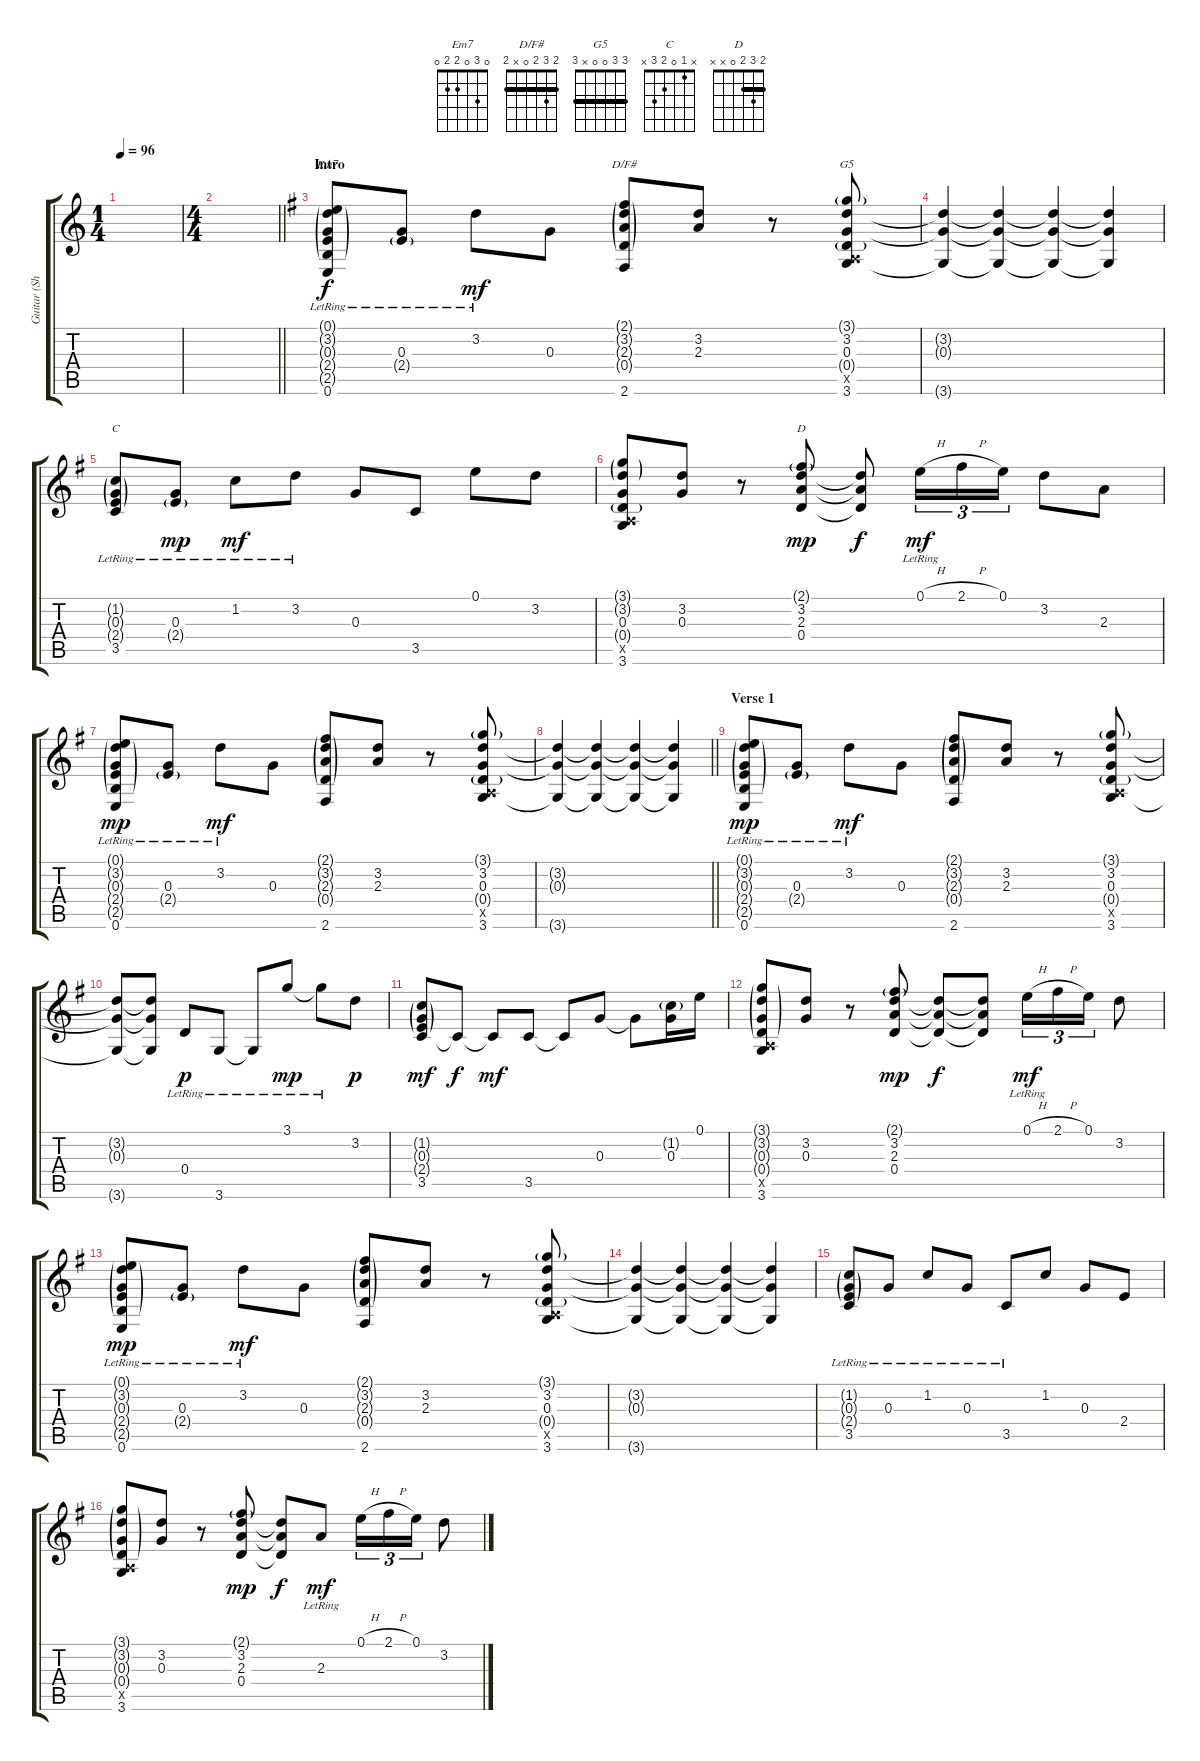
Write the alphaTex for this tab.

\track ("Guitar (Show Chords)" "Guitar (Sh") {instrument acousticguitarsteel}
\staff {score tabs}
\tuning (E4 B3 G3 D3 A2 E2) {hide}
\chord ("Em7" 0 3 0 2 2 0)
\chord ("D/F#" 2 3 2 0 x 2) {barre 2}
\chord ("G5" 3 3 0 0 x 3) {barre 3}
\chord ("C" x 1 0 2 3 x)
\chord ("D" 2 3 2 0 x x) {barre 2}
\ts (1 4)
\tempo 96
\clef g2
\ks c
|
\ts (4 4)
\barLineRight lightlight
|
\section ("" "Intro")
\ks g
(0.1{g} 3.2{g} 0.3{g lr} 2.4{g} 2.5{g} 0.6).8{ch "Em7"} (0.3 2.4{g lr}).8 3.2{lr}.8{dy mf} 0.3.8 (2.1{g} 3.2{g} 2.3{g} 0.4{g} 2.6).8{ch "D/F#"} (3.2 2.3).8 r.8 (3.1{g} 3.2 0.3 0.4{g} 0.5{x} 3.6).8{ch "G5"} |
(3.2{t} 0.3{t} 3.6{t}).4 (3.2{t} 0.3{t} 3.6{t}).4 (3.2{t} 0.3{t} 3.6{t}).4 (3.2{t} 0.3{t} 3.6{t}).4 |
(1.2{g} 0.3{g} 2.4{g} 3.5{lr}).8{ch "C"} (0.3 2.4{g lr}).8{dy mp} 1.2{lr}.8{dy mf} 3.2{lr}.8 0.3.8 3.5.8 0.1.8 3.2.8 |
(3.1{g} 3.2{g} 0.3 0.4{g} 0.5{x} 3.6).8 (3.2 0.3).8 r.8 (2.1{g} 3.2 2.3 0.4).8{ch "D" dy mp} (3.2{t} 2.3{t} 0.4{t}).8{dy f} 0.1{h lr}.16{tu (3 2) dy mf} 2.1{h}.16{tu (3 2)} 0.1.16{tu (3 2)} 3.2.8 2.3.8 |
(0.1{g} 3.2{g} 0.3{g lr} 2.4{g} 2.5{g} 0.6).8{dy mp} (0.3 2.4{g lr}).8 3.2{lr}.8{dy mf} 0.3.8 (2.1{g} 3.2{g} 2.3{g} 0.4{g} 2.6).8 (3.2 2.3).8 r.8 (3.1{g} 3.2 0.3 0.4{g} 0.5{x} 3.6).8 |
\barLineRight lightlight
(3.2{t} 0.3{t} 3.6{t}).4 (3.2{t} 0.3{t} 3.6{t}).4 (3.2{t} 0.3{t} 3.6{t}).4 (3.2{t} 0.3{t} 3.6{t}).4 |
\section ("" "Verse 1")
(0.1{g} 3.2{g} 0.3{g lr} 2.4{g} 2.5{g} 0.6).8{dy mp} (0.3 2.4{g lr}).8 3.2{lr}.8{dy mf} 0.3.8 (2.1{g} 3.2{g} 2.3{g} 0.4{g} 2.6).8 (3.2 2.3).8 r.8 (3.1{g} 3.2 0.3 0.4{g} 0.5{x} 3.6).8 |
(3.2{t} 0.3{t} 3.6{t}).8 (3.2{t} 0.3{t} 3.6{t}).8 0.4{lr}.8{dy p} 3.6{lr}.8 3.6{lr t}.8 3.1{lr}.8{dy mp} 3.1{lr t}.8 3.2.8{dy p} |
(1.2{g} 0.3{g} 2.4{g} 3.5).8{dy mf} 3.5{t}.8{dy f} 3.5{t}.8{dy mf} 3.5.8 3.5{t}.8 0.3.8 0.3{t}.8 (1.2{g} 0.3).16 0.1.16 |
(3.1{g} 3.2{g} 0.3{g} 0.4{g} 0.5{x} 3.6).8 (3.2 0.3).8 r.8 (2.1{g} 3.2 2.3 0.4).8{dy mp} (3.2{t} 2.3{t} 0.4{t}).8{dy f} (3.2{t} 2.3{t} 0.4{t}).8 0.1{h lr}.16{tu (3 2) dy mf} 2.1{h}.16{tu (3 2)} 0.1.16{tu (3 2)} 3.2.8 |
(0.1{g} 3.2{g} 0.3{g lr} 2.4{g} 2.5{g} 0.6).8{dy mp} (0.3 2.4{g lr}).8 3.2{lr}.8{dy mf} 0.3.8 (2.1{g} 3.2{g} 2.3{g} 0.4{g} 2.6).8 (3.2 2.3).8 r.8 (3.1{g} 3.2 0.3 0.4{g} 0.5{x} 3.6).8 |
(3.2{t} 0.3{t} 3.6{t}).4 (3.2{t} 0.3{t} 3.6{t}).4 (3.2{t} 0.3{t} 3.6{t}).4 (3.2{t} 0.3{t} 3.6{t}).4 |
(1.2{g} 0.3{g} 2.4{g} 3.5{lr}).8 0.3{lr}.8 1.2{lr}.8 0.3{lr}.8 3.5{lr}.8 1.2.8 0.3.8 2.4.8 |
(3.1{g} 3.2{g} 0.3{g} 0.4{g} 0.5{x} 3.6).8 (3.2 0.3).8 r.8 (2.1{g} 3.2 2.3 0.4).8{dy mp} (3.2{t} 2.3{t} 0.4{t}).8{dy f} 2.3{lr}.8{dy mf} 0.1{h}.16{tu (3 2)} 2.1{h}.16{tu (3 2)} 0.1.16{tu (3 2)} 3.2.8
